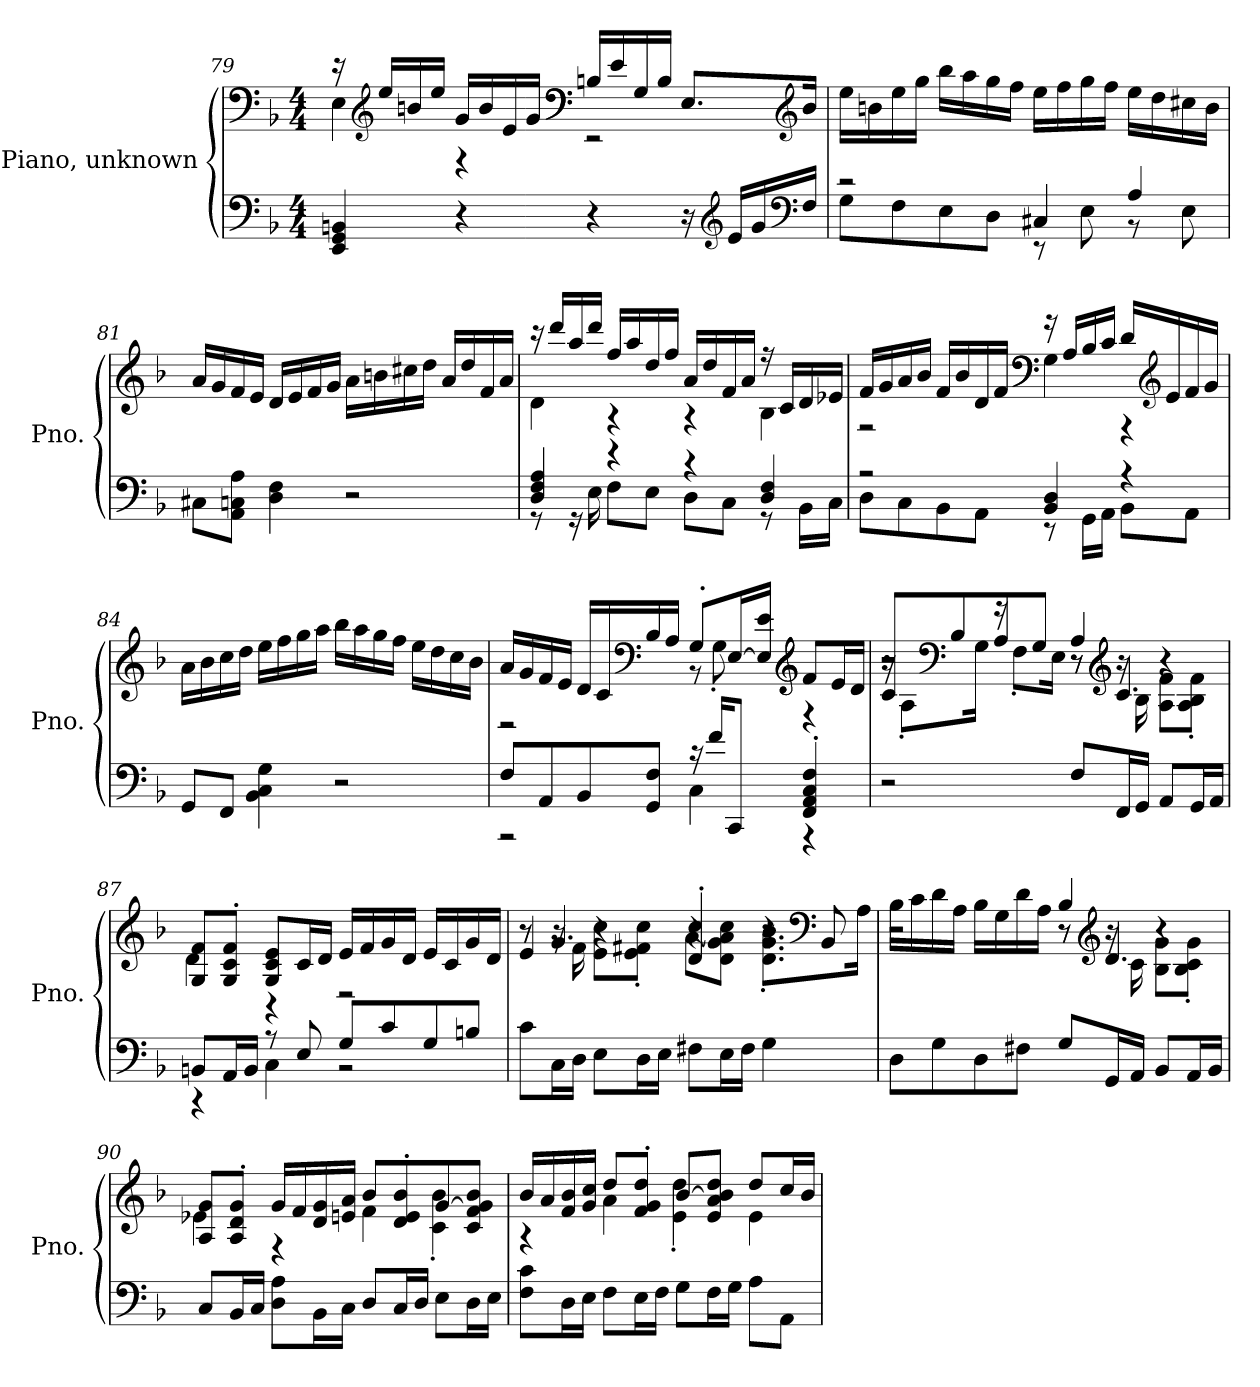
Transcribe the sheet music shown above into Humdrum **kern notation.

**kern	**kern
*part1	*part1
*staff2	*staff1
*I"Piano, unknown	*
*I'Pno.	*
!!LO:LB:g=z
*clefF4	*clefF4
*k[b-]	*k[b-]
*M4/4	*M4/4
=79	=79
*	*^
4EE/ 4GG/ 4BBn/	16r	4E\
*	*clefG2	*
.	16ee/LL	.
.	16bn/	.
.	16ee/JJ	.
4r	16g/LL	4r
.	16b/	.
.	16e/	.
.	16g/JJ	.
*	*clefF4	*
4r	16Bn/LL	2r
.	16e/	.
.	16G/	.
.	16B/JJ	.
16r	8.E/L	.
*clefG2	*	*
16e/LL	.	.
16g/	.	.
*clefF4	*clefG2	*
16F/JJ	16b/Jk	.
*	*v	*v
=80	=80
*^	*
2r	8G\L	16ee\LL
.	.	16bn\
.	8F\	16ee\
.	.	16gg\JJ
.	8E\	16bb-\LL
.	.	16aa\
.	8D\J	16gg\
.	.	16ff\JJ
4C#X/	8r	16ee\LL
.	.	16ff\
.	8E\	16gg\
.	.	16ff\JJ
4A/	8r	16ee\LL
.	.	16dd\
.	8E\	16cc#X\
.	.	16b\JJ
*v	*v	*
!!LO:PB:g=z
=81	=81
8C#X\L	16a/LL
.	16g/
8AA\ 8Cn\ 8A\J	16f/
.	16e/JJ
4D\ 4F\	16d/LL
.	16e/
.	16f/
.	16g/JJ
2r	16a\LL
.	16bn\
.	16cc#X\
.	16dd\JJ
.	16a/LL
.	16dd/
.	16f/
.	16a/JJ
=82	=82
*^	*^
4D/ 4F/ 4A/	8r	16r	4d\
.	.	16ddd/LL	.
.	16r	16aa/	.
.	16E\	16ddd/JJ	.
4r	8F\L	16ff/LL	4r
.	.	16aa/	.
.	8E\J	16dd/	.
.	.	16ff/JJ	.
4r	8D\L	16a/LL	4r
.	.	16dd/	.
.	8C\J	16f/	.
.	.	16a/JJ	.
4D/ 4F/	8r	16r	4B-\
.	.	16c/LL	.
.	16BB-\LL	16d/	.
.	16C\JJ	16e-X/JJ	.
!!LO:LB:g=z	!!
=83	=83	=83	=83
2r	8D\L	16f/LL	2r
.	.	16g/	.
.	8C\	16a/	.
.	.	16b-/JJ	.
.	8BB-\	16f/LL	.
.	.	16b-/	.
.	8AA\J	16d/	.
.	.	16f/JJ	.
*	*	*clefF4	*
4BB-/ 4D/	8r	16r	4G\
.	.	16A/LL	.
.	16GG\LL	16B-/	.
.	16AA\JJ	16c/JJ	.
4r	8BB-\L	16d/LL	4r
*	*	*clefG2	*
.	.	16e/	.
.	8AA\J	16f/	.
.	.	16g/JJ	.
*v	*v	*	*
*	*v	*v
=84	=84
8GG/L	16a\LL
.	16b-\
8FF/J	16cc\
.	16dd\JJ
4BB-\ 4C\ 4G\	16ee\LL
.	16ff\
.	16gg\
.	16aa\JJ
2r	16bb-\LL
.	16aa\
.	16gg\
.	16ff\JJ
.	16ee\LL
.	16dd\
.	16cc\
.	16b-\JJ
!!LO:LB:g=z
=85	=85
*^	*^
8F/L	2r	16a/LL	2r
.	.	16g/	.
8AA/	.	16f/	.
.	.	16e/JJ	.
8BB-/	.	16d/LL	.
.	.	16c/	.
*	*	*clefF4	*
8GG/ 8F/J	.	16B-/	.
.	.	16A/JJ	.
16r	4C\	8G'/L	8r
16f/KL	.	.	.
8CC/J	.	[16E/L	8G'\
.	.	16E/] 16e/JJ	.
*	*	*clefG2	*
4FF/' 4AA/' 4C/' 4F/'	4r	8f/L	4r
.	.	16e/L	.
.	.	16d/JJ	.
*v	*v	*	*
=86	=86	=86
*	*	*^
2r	2r	16r	8c/L
.	.	8A'\L	.
*	*clefF4	*	*
.	.	.	8B-/
.	.	16G\Jk	.
.	.	16r	8A/
.	.	8F'\L	.
.	.	.	8G/J
.	.	16E\Jk	.
8F/L	8r	8r	4A/
*	*clefG2	*	*
16FF/L	4.c/	16r	.
16GG/JJ	.	16B-\	.
8AA/L	.	8A\ 8f\L	4r
16GG/L	.	8A\' 8B-\' 8f\'J	.
16AA/JJ	.	.	.
*	*	*v	*v
!!LO:LB:g=z
=87	=87	=87
*^	*	*
8BBn/L	4r	8G/ 8f/L	4d\
16AA/L	.	8G/' 8c/' 8f/'J	.
16BB/JJ	.	.	.
8r	4C\	8G/ 8c/ 8e/L	4r
8E/	.	16c/L	.
.	.	16d/JJ	.
8G/L	2r	16e/LL	2r
.	.	16f/	.
8c/	.	16g/	.
.	.	16d/JJ	.
8G/	.	16e/LL	.
.	.	16c/	.
8Bn/J	.	16g/	.
.	.	16d/JJ	.
*v	*v	*	*
=88	=88	=88
*	*	*^
8c\L	8r	8r	4e/
16C\L	4.g/	16r	.
16D\JJ	.	16f\	.
8E\L	.	8e\ 8cc\L	4r
16D\L	.	8e\' 8f#X\' 8cc\'J	.
16E\JJ	.	.	.
8F#X\L	4d/' 4cc/'	[8a\L	4r
16E\L	.	8d\ 8g\ 8a\] 8cc\J	.
16F#\JJ	.	.	.
4G\	4r	8.d\' 8.g\' 8.b-\'L	8r
*	*clefF4	*	*
.	.	.	8BB-/
.	.	16A\Jk	.
!!LO:LB:g=z	!!	!!
=89	=89	=89	=89
8D\L	2r	16B-\LL	2r
.	.	16c\	.
8G\	.	16d\	.
.	.	16A\JJ	.
8D\	.	16B-\LL	.
.	.	16G\	.
8F#X\J	.	16d\	.
.	.	16A\JJ	.
8G/L	8r	8r	4B-/
*	*clefG2	*	*
16GG/L	4.d/	16r	.
16AA/JJ	.	16c\	.
8BB-/L	.	8B-\ 8g\L	4r
16AA/L	.	8B-\' 8c\' 8g\'J	.
16BB-/JJ	.	.	.
*	*	*v	*v
=90	=90	=90
8C/L	8A/ 8g/L	4e-X\
16BB-/L	8A/' 8d/' 8g/'J	.
16C/JJ	.	.
8D\ 8A\L	16g/LL	4r
.	16f/	.
16BB-\L	16d/ 16g/	.
16C\JJ	16en/ 16a/JJ	.
8D/L	8b-/L	4f\
16C/L	8d/' 8e/' 8b-/'	.
16D/JJ	.	.
8E\L	[8g/	4c\' 4b-\'
16D\L	8c/ 8f/ 8g/] 8b-/J	.
16E\JJ	.	.
=91	=91	=91
8F\ 8c\L	16b-/LL	4r
.	16a/	.
16D\L	16f/ 16b-/	.
16E\JJ	16g/ 16cc/JJ	.
8F\L	8dd/L	4a\
16E\L	8f/' 8g/' 8dd/'J	.
16F\JJ	.	.
8G\L	[8b-/L	4e\' 4dd\'
16F\L	8e/ 8a/ 8b-/] 8dd/J	.
16G\JJ	.	.
8A\L	8dd/L	4e\
8AA\J	16cc/L	.
.	16b-/JJ	.
*	*v	*v
=	=
*-	*-
